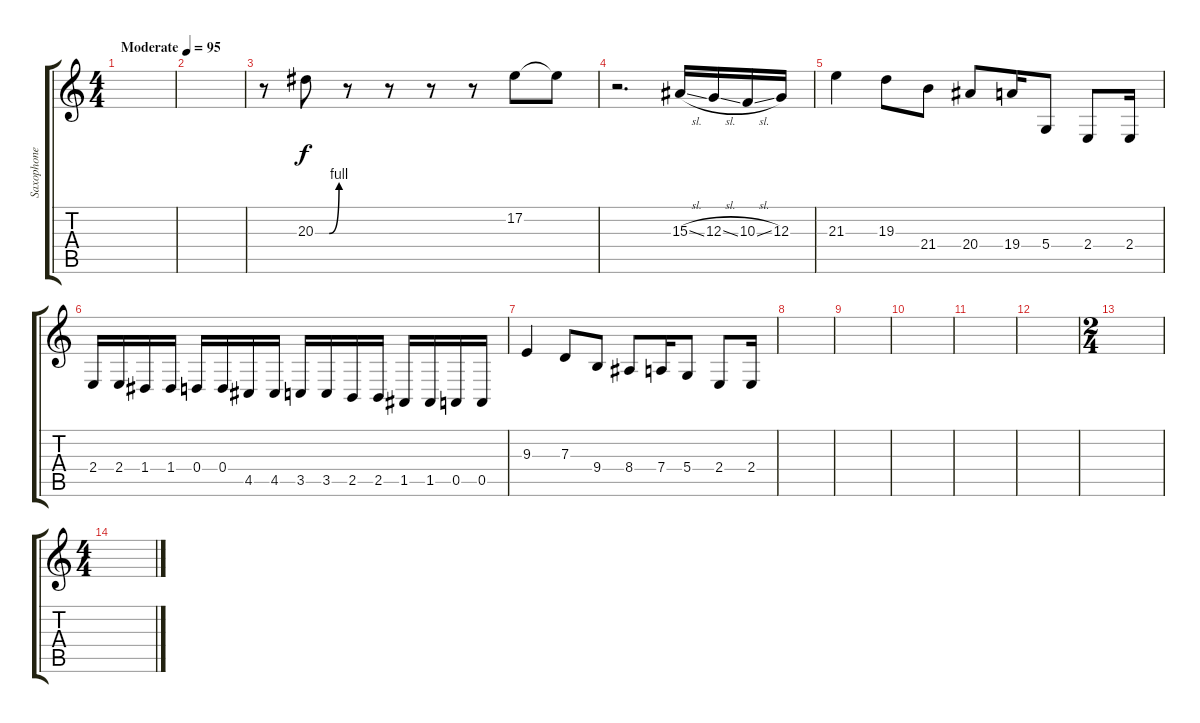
\track ("Saxophone" "Saxophone") {instrument altosax}
\staff {score tabs}
\tuning (E4 B3 G3 D3 A2 E2) {hide}
\ts (4 4)
\tempo (95 "Moderate")
\clef g2
\ks c
|
|
r.8 20.3{be (custom 0 0 15 0 17 0 35 0 60 4)}.8 r.8 r.8 r.8 r.8 17.2.8 17.2{t}.8 |
r.2{d} 15.3{sl}.16 12.3{sl}.16 10.3{sl}.16 12.3.16 |
21.3.4 19.3.8 21.4.8 20.4.8 19.4.16 5.4.8 2.4.8 2.4.16 |
2.4.16 2.4.16 1.4.16 1.4.16 0.4.16 0.4.16 4.5.16 4.5.16 3.5.16 3.5.16 2.5.16 2.5.16 1.5.16 1.5.16 0.5.16 0.5.16 |
9.3.4 7.3.8 9.4.8 8.4.8 7.4.16 5.4.8 2.4.8 2.4.16 |
|
|
|
|
|
\ts (2 4)
|
\ts (4 4)
